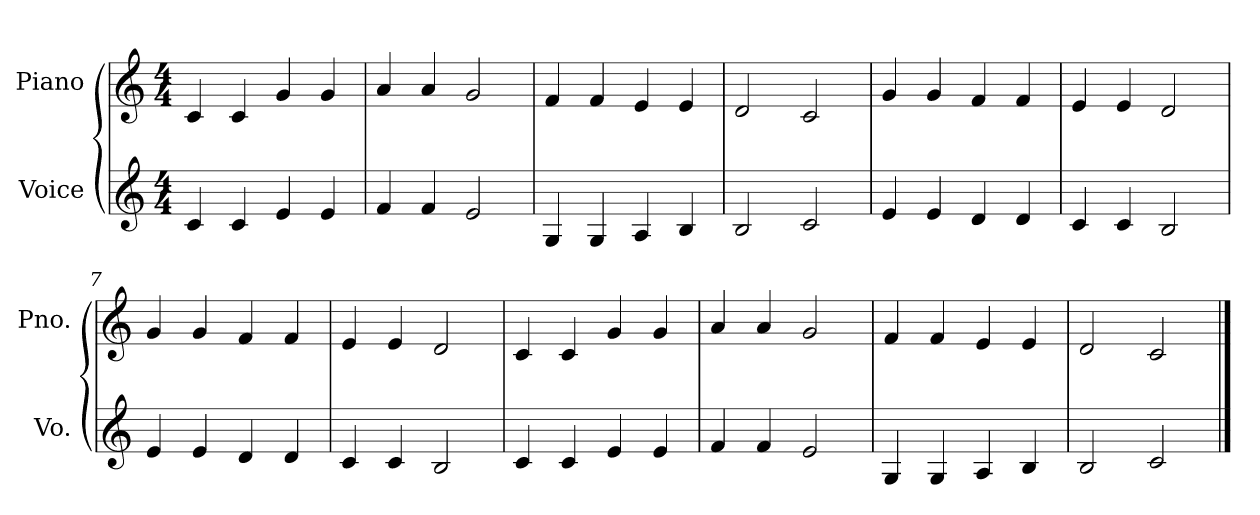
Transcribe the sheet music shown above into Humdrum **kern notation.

**kern	**kern
*part2	*part1
*staff2	*staff1
*I"Voice	*I"Piano
*I'Vo.	*I'Pno.
*clefG2	*clefG2
*k[]	*k[]
*M4/4	*M4/4
=1	=1
4c/	4c/
4c/	4c/
4e/	4g/
4e/	4g/
=2	=2
4f/	4a/
4f/	4a/
2e/	2g/
=3	=3
4G/	4f/
4G/	4f/
4A/	4e/
4B/	4e/
=4	=4
2B/	2d/
2c/	2c/
!!LO:LB:g=z
=5	=5
4e/	4g/
4e/	4g/
4d/	4f/
4d/	4f/
=6	=6
4c/	4e/
4c/	4e/
2B/	2d/
=7	=7
4e/	4g/
4e/	4g/
4d/	4f/
4d/	4f/
=8	=8
4c/	4e/
4c/	4e/
2B/	2d/
!!LO:LB:g=z
=9	=9
4c/	4c/
4c/	4c/
4e/	4g/
4e/	4g/
=10	=10
4f/	4a/
4f/	4a/
2e/	2g/
=11	=11
4G/	4f/
4G/	4f/
4A/	4e/
4B/	4e/
=12	=12
2B/	2d/
2c/	2c/
==	==
*-	*-
